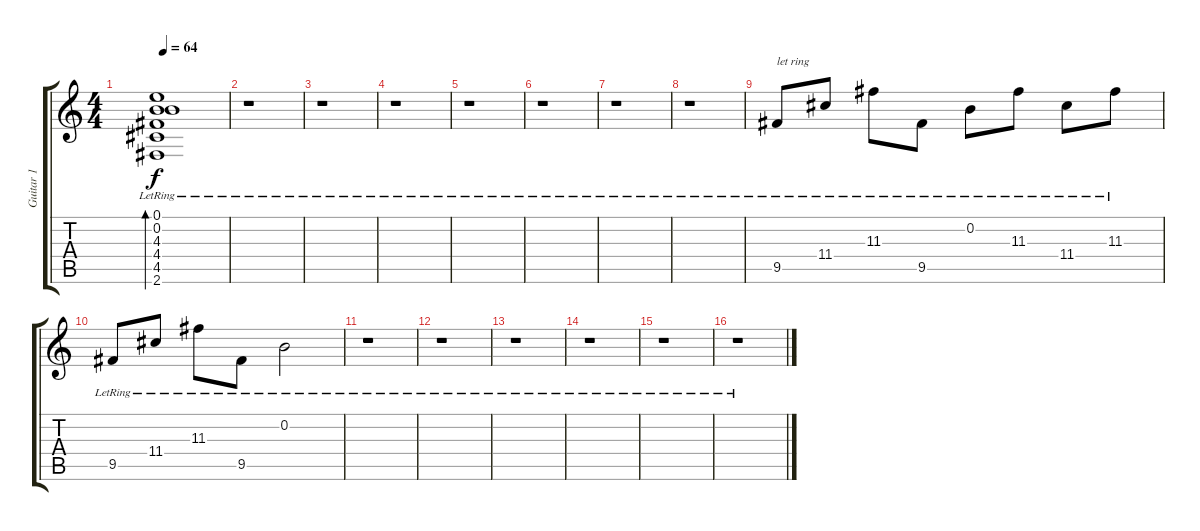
\track ("Guitar 1" "Guitar 1") {instrument electricguitarclean}
\staff {score tabs}
\tuning (E4 B3 G3 D3 A2 E2) {hide}
\ts (4 4)
\tempo 64
\clef g2
\ks c
(0.1{lr} 0.2{lr} 4.3{lr} 4.4{lr} 4.5{lr} 2.6{lr}).1{bd 30 dy f} |
r.1 |
r.1 |
r.1 |
r.1 |
r.1 |
r.1 |
r.1 |
9.5{lr}.8{txt "let ring"} 11.4{lr}.8 11.3{lr}.8 9.5{lr}.8 0.2{lr}.8 11.3{lr}.8 11.4{lr}.8 11.3{lr}.8 |
9.5{lr}.8 11.4{lr}.8 11.3{lr}.8 9.5{lr}.8 0.2{lr}.2 |
r.1 |
r.1 |
r.1 |
r.1 |
r.1 |
r.1
